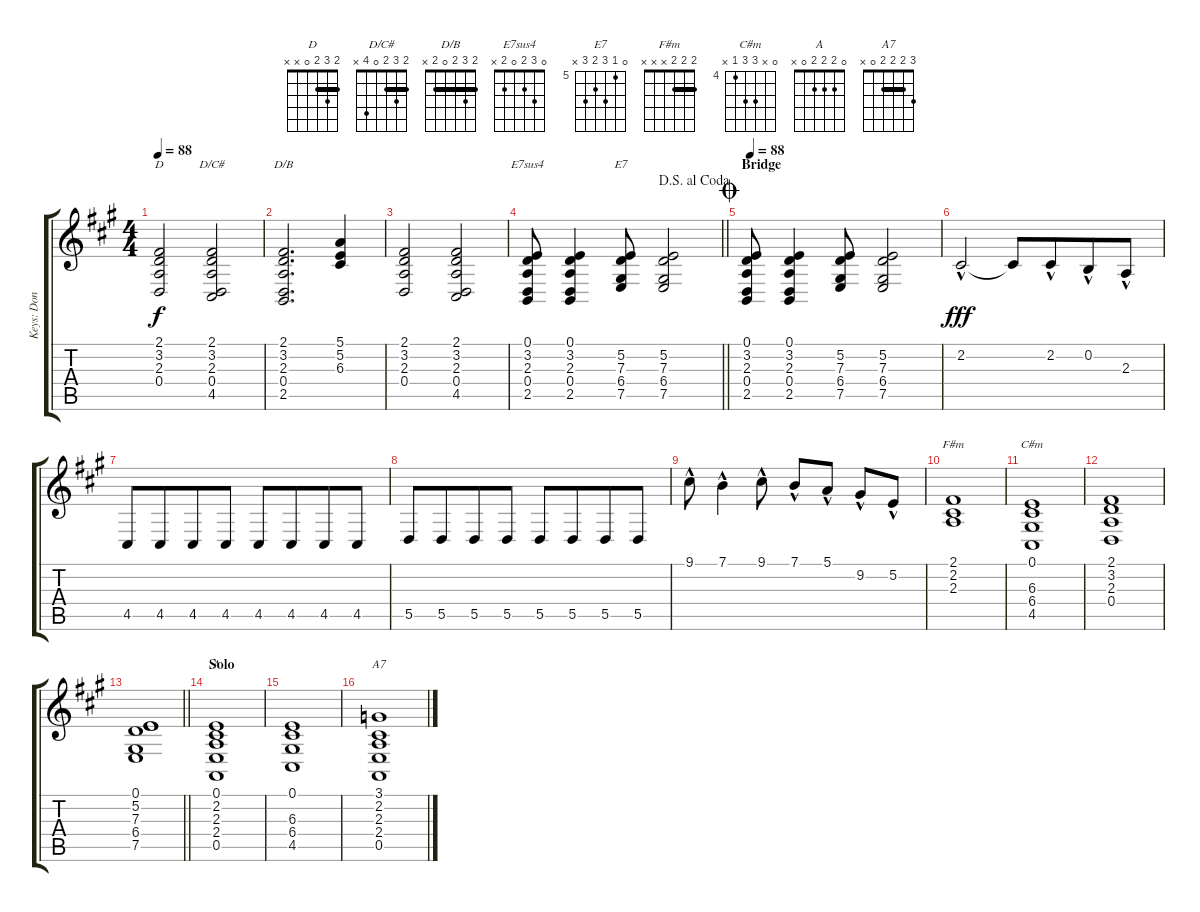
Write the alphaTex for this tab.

\track ("Keys: Don" "Keys: Don") {instrument electricgrandpiano}
\staff {score tabs}
\tuning (E4 B3 G3 D3 A2 E2) {hide}
\chord ("D" 2 3 2 0 x x) {barre 2}
\chord ("D/C#" 2 3 2 0 4 x) {barre 2}
\chord ("D/B" 2 3 2 0 2 x) {barre 2}
\chord ("E7sus4" 0 3 2 0 2 x)
\chord ("E7" 0 5 7 6 7 x) {firstfret 5}
\chord ("F#m" 2 2 2 x x x) {barre 2}
\chord ("C#m" 0 x 6 6 4 x) {firstfret 4}
\chord ("A" 0 2 2 2 0 x)
\chord ("A7" 3 2 2 2 0 x) {barre 2}
\ts (4 4)
\tempo 88
\clef g2
\ks a
(2.1 3.2 2.3 0.4).2{ch "D" dy f} (2.1 3.2 2.3 0.4 4.5).2{ch "D/C#"} |
(2.1 3.2 2.3 0.4 2.5).2{d ch "D/B"} (5.1 5.2 6.3).4 |
(2.1 3.2 2.3 0.4).2 (2.1 3.2 2.3 0.4 4.5).2 |
\jump dalsegnoalcoda
\barLineRight lightlight
(0.1 3.2 2.3 0.4 2.5).8{ch "E7sus4"} (0.1 3.2 2.3 0.4 2.5).4 (5.2 7.3 6.4 7.5).8{ch "E7"} (5.2 7.3 6.4 7.5).2 |
\section ("" "Bridge")
\jump coda
\tempo 88
(0.1 3.2 2.3 0.4 2.5).8{instrument electricgrandpiano} (0.1 3.2 2.3 0.4 2.5).4 (5.2 7.3 6.4 7.5).8 (5.2 7.3 6.4 7.5).2 |
2.2{hac}.2{dy fff} 2.2{t}.8 2.2{hac}.8{beam merge} 0.2{hac}.8 2.3{hac}.8 |
4.5.8 4.5.8{beam merge} 4.5.8 4.5.8{beam split} 4.5.8 4.5.8{beam merge} 4.5.8 4.5.8 |
5.5.8 5.5.8{beam merge} 5.5.8 5.5.8{beam split} 5.5.8 5.5.8{beam merge} 5.5.8 5.5.8 |
9.1{hac}.8 7.1{hac}.4 9.1{hac}.8 7.1{hac}.8 5.1{hac}.8 9.2{hac}.8 5.2{hac}.8 |
(2.1 2.2 2.3).1{ch "F#m"} |
(0.1 6.3 6.4 4.5).1{ch "C#m"} |
(2.1 3.2 2.3 0.4).1 |
\barLineRight lightlight
(0.1 5.2 7.3 6.4 7.5).1 |
\section ("" "Solo")
(0.1 2.2 2.3 2.4 0.5).1{ch "A"} |
(0.1 6.3 6.4 4.5).1 |
(3.1 2.2 2.3 2.4 0.5).1{ch "A7"}
